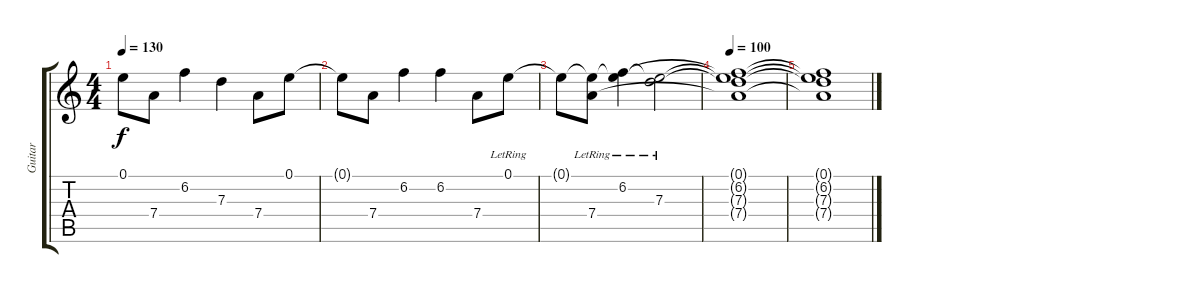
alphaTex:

\track ("Guitar" "Guitar") {instrument electricguitarmuted}
\staff {score tabs}
\tuning (E4 B3 G3 D3 A2 E2) {hide}
\ts (4 4)
\tempo 130
\clef g2
\ks c
0.1{t}.8{dy f} 7.4.8 6.2.4 7.3.4 7.4.8 0.1.8 |
0.1{t}.8 7.4.8 6.2.4 6.2.4 7.4.8 0.1{lr}.8 |
0.1{t}.8 (0.1{t} 7.4{lr}).8 (0.1{t} 6.2{lr}).4 (0.1{t} 7.3{lr}).2 |
\tempo 100
(0.1{t} 6.2{t} 7.3{t} 7.4{t}).1{volume 0} |
(0.1{t} 6.2{t} 7.3{t} 7.4{t}).1
